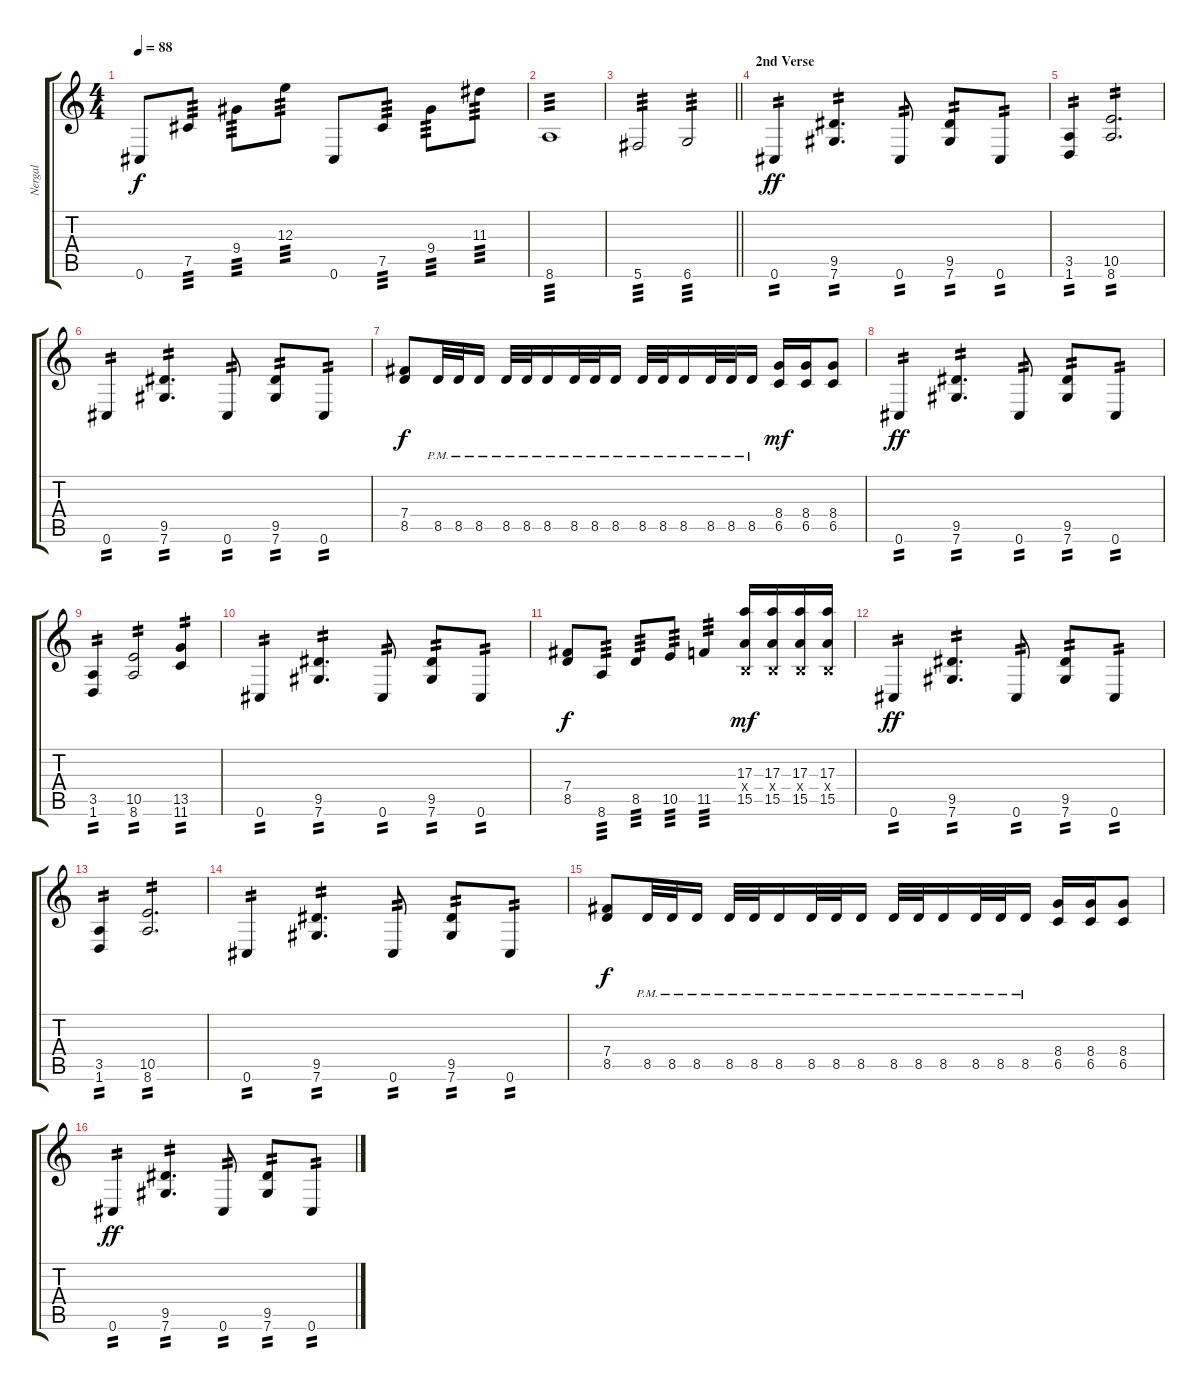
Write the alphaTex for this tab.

\track ("Nergal " "Nergal ") {instrument distortionguitar}
\staff {score tabs}
\tuning (Db4 Ab3 E3 B2 Gb2 Db2) {hide}
\ts (4 4)
\tempo 88
\clef g2
\ks c
0.6.8{dy f} 7.5.8{tp 3} 9.4.8{tp 3} 12.3.8{tp 3} 0.6.8 7.5.8{tp 3} 9.4.8{tp 3} 11.3.8{tp 3} |
8.6.1{tp 3} |
\barLineRight lightlight
5.6.2{tp 3} 6.6.2{tp 3} |
\section ("" "2nd Verse")
0.6.4{tp 2 dy ff} (9.5 7.6).4{d tp 2} 0.6.8{tp 2} (9.5 7.6).8{tp 2} 0.6.8{tp 2} |
(3.5 1.6).4{tp 2} (10.5 8.6).2{d tp 2} |
0.6.4{tp 2} (9.5 7.6).4{d tp 2} 0.6.8{tp 2} (9.5 7.6).8{tp 2} 0.6.8{tp 2} |
(7.4 8.5).8{dy f} 8.5{pm}.32 8.5{pm}.32 8.5{pm}.16 8.5{pm}.32 8.5{pm}.32 8.5{pm}.16 8.5{pm}.32 8.5{pm}.32 8.5{pm}.16 8.5{pm}.32 8.5{pm}.32 8.5{pm}.16 8.5{pm}.32 8.5{pm}.32 8.5{pm}.16 (8.4 6.5).16{dy mf} (8.4 6.5).16 (8.4 6.5).8 |
0.6.4{tp 2 dy ff} (9.5 7.6).4{d tp 2} 0.6.8{tp 2} (9.5 7.6).8{tp 2} 0.6.8{tp 2} |
(3.5 1.6).4{tp 2} (10.5 8.6).2{tp 2} (13.5 11.6).4{tp 2} |
0.6.4{tp 2} (9.5 7.6).4{d tp 2} 0.6.8{tp 2} (9.5 7.6).8{tp 2} 0.6.8{tp 2} |
(7.4 8.5).8{dy f} 8.6.8{tp 3} 8.5.8{tp 3} 10.5.8{tp 3} 11.5.4{tp 3} (17.3 0.4{x} 15.5).16{dy mf} (17.3 0.4{x} 15.5).16 (17.3 0.4{x} 15.5).16 (17.3 0.4{x} 15.5).16 |
0.6.4{tp 2 dy ff} (9.5 7.6).4{d tp 2} 0.6.8{tp 2} (9.5 7.6).8{tp 2} 0.6.8{tp 2} |
(3.5 1.6).4{tp 2} (10.5 8.6).2{d tp 2} |
0.6.4{tp 2} (9.5 7.6).4{d tp 2} 0.6.8{tp 2} (9.5 7.6).8{tp 2} 0.6.8{tp 2} |
(7.4 8.5).8{dy f} 8.5{pm}.32 8.5{pm}.32 8.5{pm}.16 8.5{pm}.32 8.5{pm}.32 8.5{pm}.16 8.5{pm}.32 8.5{pm}.32 8.5{pm}.16 8.5{pm}.32 8.5{pm}.32 8.5{pm}.16 8.5{pm}.32 8.5{pm}.32 8.5{pm}.16 (8.4 6.5).16 (8.4 6.5).16 (8.4 6.5).8 |
0.6.4{tp 2 dy ff} (9.5 7.6).4{d tp 2} 0.6.8{tp 2} (9.5 7.6).8{tp 2} 0.6.8{tp 2}
